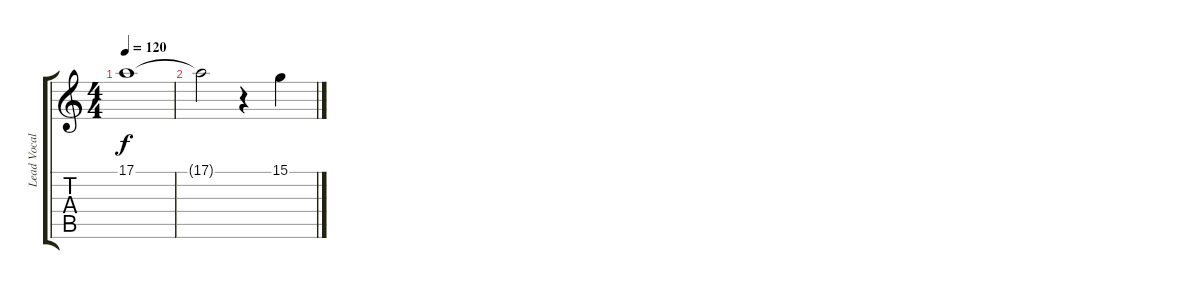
\track ("Lead Vocal" "Lead Vocal") {instrument lead2sawtooth}
\staff {score tabs}
\tuning (E4 B3 G3 D3 A2 E2) {hide}
\ts (4 4)
\tempo 120
\clef g2
\ks c
17.1.1{dy f} |
17.1{t}.2 r.4 15.1.4
